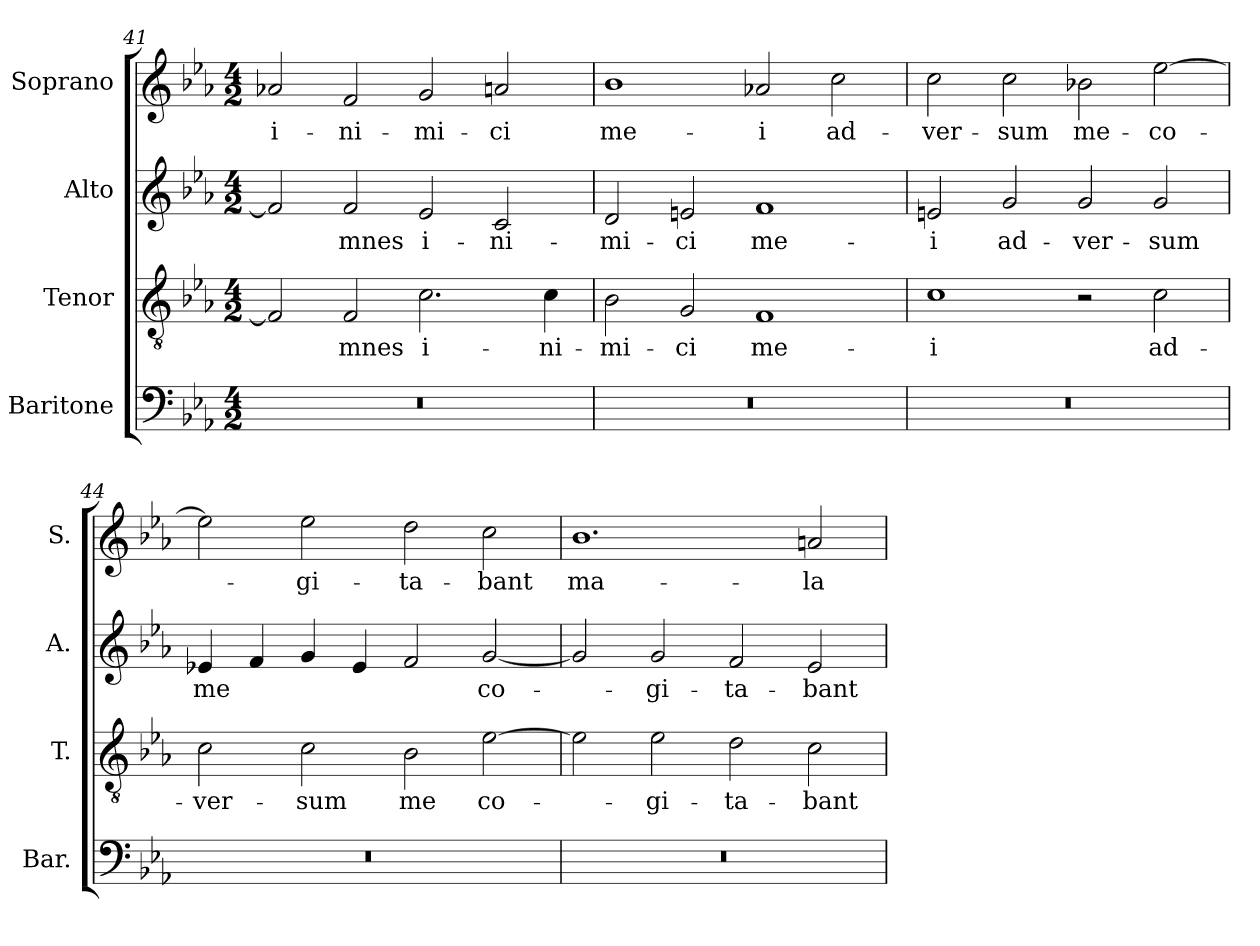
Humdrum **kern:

**kern	**kern	**text	**kern	**text	**kern	**text
*part4	*part3	*part3	*part2	*part2	*part1	*part1
*staff4	*staff3	*staff3	*staff2	*staff2	*staff1	*staff1
*I"Baritone	*I"Tenor	*	*I"Alto	*	*I"Soprano	*
*I'Bar.	*I'T.	*	*I'A.	*	*I'S.	*
*clefF4	*clefGv2	*	*clefG2	*	*clefG2	*
*	*ITrd7c12	*	*	*	*	*
*k[b-e-a-]	*k[b-e-a-]	*	*k[b-e-a-]	*	*k[b-e-a-]	*
*E-:	*E-:	*	*E-:	*	*E-:	*
*M4/2	*M4/2	*	*M4/2	*	*M4/2	*
=41	=41	=41	=41	=41	=41	=41
!LO:N:vis=1	!	!	!	!	!	!
!	!	!	!	!	!	!LO:LY:b:color=#000000
0r	2FFi/]	.	2fi/]	.	2a-Xi/	i-
!	!	!LO:LY:b:color=#000000	!	!	!	!
!	!	!	!	!LO:LY:b:color=#000000	!	!
!	!	!	!	!	!	!LO:LY:b:color=#000000
.	2FFi/	-mnes	2fi/	-mnes	2fi/	-ni-
!	!	!LO:LY:b:color=#000000	!	!	!	!
!	!	!	!	!LO:LY:b:color=#000000	!	!
!	!	!	!	!	!	!LO:LY:b:color=#000000
.	2.Ci\	i-	2e-i/	i-	2gi/	-mi-
!	!	!	!	!LO:LY:b:color=#000000	!	!
!	!	!	!	!	!	!LO:LY:b:color=#000000
.	.	.	2ci/	-ni-	2ani/	-ci
!	!	!LO:LY:b:color=#000000	!	!	!	!
.	4Ci\	-ni-	.	.	.	.
=42	=42	=42	=42	=42	=42	=42
!LO:N:vis=1	!	!	!	!	!	!
!	!	!LO:LY:b:color=#000000	!	!	!	!
!	!	!	!	!LO:LY:b:color=#000000	!	!
!	!	!	!	!	!	!LO:LY:b:color=#000000
0r	2BB-i\	-mi-	2di/	-mi-	1b-i	me-
!	!	!LO:LY:b:color=#000000	!	!	!	!
!	!	!	!	!LO:LY:b:color=#000000	!	!
.	2GGi/	-ci	2eni/	-ci	.	.
!	!	!LO:LY:b:color=#000000	!	!	!	!
!	!	!	!	!LO:LY:b:color=#000000	!	!
!	!	!	!	!	!	!LO:LY:b:color=#000000
.	1FFi	me-	1fi	me-	2a-Xi/	-i
!	!	!	!	!	!	!LO:LY:b:color=#000000
.	.	.	.	.	2cci\	ad-
=43	=43	=43	=43	=43	=43	=43
!LO:N:vis=1	!	!	!	!	!	!
!	!	!LO:LY:b:color=#000000	!	!	!	!
!	!	!	!	!LO:LY:b:color=#000000	!	!
!	!	!	!	!	!	!LO:LY:b:color=#000000
0r	1Ci	-i	2eni/	-i	2cci\	-ver-
!	!	!	!	!LO:LY:b:color=#000000	!	!
!	!	!	!	!	!	!LO:LY:b:color=#000000
.	.	.	2gi/	ad-	2cci\	-sum
!	!	!	!	!LO:LY:b:color=#000000	!	!
!	!	!	!	!	!	!LO:LY:b:color=#000000
.	2r	.	2gi/	-ver-	2b-Xi\	me-
!	!	!LO:LY:b:color=#000000	!	!	!	!
!	!	!	!	!LO:LY:b:color=#000000	!	!
!	!	!	!	!	!	!LO:LY:b:color=#000000
.	2Ci\	ad-	2gi/	-sum	[2ee-i\	-co-
=44	=44	=44	=44	=44	=44	=44
!LO:N:vis=1	!	!	!	!	!	!
!	!	!LO:LY:b:color=#000000	!	!	!	!
!	!	!	!	!LO:LY:b:color=#000000	!	!
0r	2Ci\	-ver-	4e-Xi/	me	2ee-i\]	.
.	.	.	4fi/	.	.	.
!	!	!LO:LY:b:color=#000000	!	!	!	!
!	!	!	!	!	!	!LO:LY:b:color=#000000
.	2Ci\	-sum	4gi/	.	2ee-i\	-gi-
.	.	.	4e-i/	.	.	.
!	!	!LO:LY:b:color=#000000	!	!	!	!
!	!	!	!	!	!	!LO:LY:b:color=#000000
.	2BB-i\	me	2fi/	.	2ddi\	-ta-
!	!	!LO:LY:b:color=#000000	!	!	!	!
!	!	!	!	!LO:LY:b:color=#000000	!	!
!	!	!	!	!	!	!LO:LY:b:color=#000000
.	[2E-i\	co-	[2gi/	co-	2cci\	-bant
!!LO:LB:g=z
=45	=45	=45	=45	=45	=45	=45
!LO:N:vis=1	!	!	!	!	!	!
!	!	!	!	!	!	!LO:LY:b:color=#000000
0r	2E-i\]	.	2gi/]	.	1.b-i	ma-
!	!	!LO:LY:b:color=#000000	!	!	!	!
!	!	!	!	!LO:LY:b:color=#000000	!	!
.	2E-i\	-gi-	2gi/	-gi-	.	.
!	!	!LO:LY:b:color=#000000	!	!	!	!
!	!	!	!	!LO:LY:b:color=#000000	!	!
.	2Di\	-ta-	2fi/	-ta-	.	.
!	!	!LO:LY:b:color=#000000	!	!	!	!
!	!	!	!	!LO:LY:b:color=#000000	!	!
!	!	!	!	!	!	!LO:LY:b:color=#000000
.	2Ci\	-bant	2e-i/	-bant	2ani/	-la
=	=	=	=	=	=	=
*-	*-	*-	*-	*-	*-	*-
